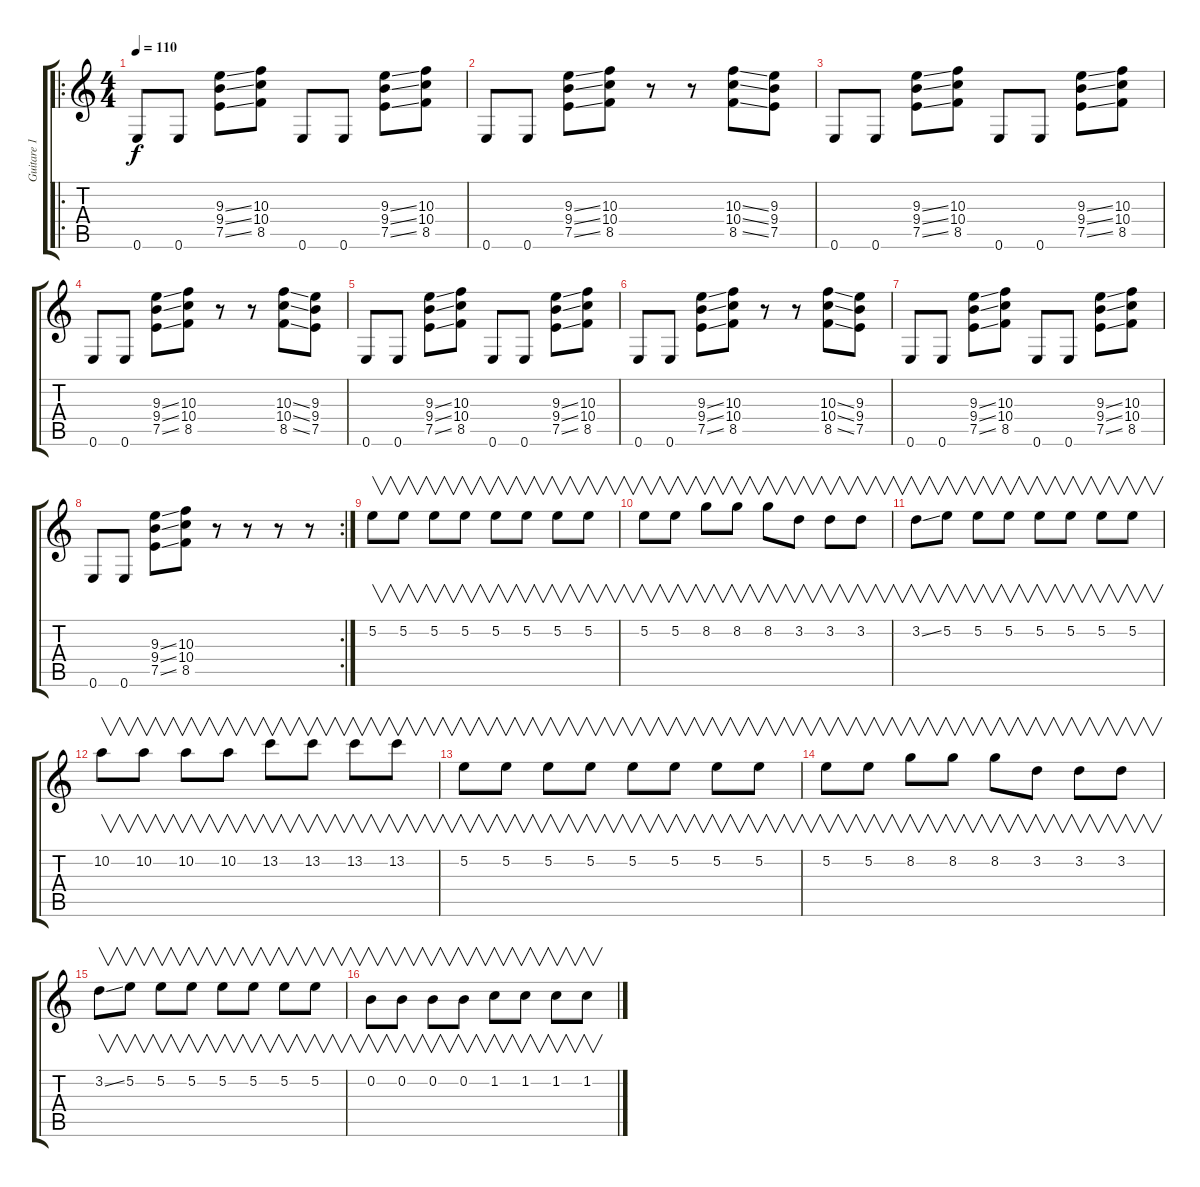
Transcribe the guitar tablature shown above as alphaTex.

\track ("Guitare 1" "Guitare 1") {instrument distortionguitar}
\staff {score tabs}
\tuning (E4 B3 G3 D3 A2 E2) {hide}
\ro
\ts (4 4)
\tempo 110
\clef g2
\ks c
0.6.8{dy f} 0.6.8 (9.3{ss} 9.4{ss} 7.5{ss}).8 (10.3 10.4 8.5).8 0.6.8 0.6.8 (9.3{ss} 9.4{ss} 7.5{ss}).8 (10.3 10.4 8.5).8 |
0.6.8 0.6.8 (9.3{ss} 9.4{ss} 7.5{ss}).8 (10.3 10.4 8.5).8 r.8 r.8 (10.3{ss} 10.4{ss} 8.5{ss}).8 (9.3 9.4 7.5).8 |
0.6.8 0.6.8 (9.3{ss} 9.4{ss} 7.5{ss}).8 (10.3 10.4 8.5).8 0.6.8 0.6.8 (9.3{ss} 9.4{ss} 7.5{ss}).8 (10.3 10.4 8.5).8 |
0.6.8 0.6.8 (9.3{ss} 9.4{ss} 7.5{ss}).8 (10.3 10.4 8.5).8 r.8 r.8 (10.3{ss} 10.4{ss} 8.5{ss}).8 (9.3 9.4 7.5).8 |
0.6.8 0.6.8 (9.3{ss} 9.4{ss} 7.5{ss}).8 (10.3 10.4 8.5).8 0.6.8 0.6.8 (9.3{ss} 9.4{ss} 7.5{ss}).8 (10.3 10.4 8.5).8 |
0.6.8 0.6.8 (9.3{ss} 9.4{ss} 7.5{ss}).8 (10.3 10.4 8.5).8 r.8 r.8 (10.3{ss} 10.4{ss} 8.5{ss}).8 (9.3 9.4 7.5).8 |
0.6.8 0.6.8 (9.3{ss} 9.4{ss} 7.5{ss}).8 (10.3 10.4 8.5).8 0.6.8 0.6.8 (9.3{ss} 9.4{ss} 7.5{ss}).8 (10.3 10.4 8.5).8 |
\rc 2
0.6.8 0.6.8 (9.3{ss} 9.4{ss} 7.5{ss}).8 (10.3 10.4 8.5).8 r.8 r.8 r.8 r.8 |
5.2.8{v} 5.2.8{v} 5.2.8{v} 5.2.8{v} 5.2.8{v} 5.2.8{v} 5.2.8{v} 5.2.8{v} |
5.2.8{v} 5.2.8{v} 8.2.8{v} 8.2.8{v} 8.2.8{v} 3.2.8{v} 3.2.8{v} 3.2.8{v} |
3.2{ss}.8{v} 5.2.8{v} 5.2.8{v} 5.2.8{v} 5.2.8{v} 5.2.8{v} 5.2.8{v} 5.2.8{v} |
10.2.8{v} 10.2.8{v} 10.2.8{v} 10.2.8{v} 13.2.8{v} 13.2.8{v} 13.2.8{v} 13.2.8{v} |
5.2.8{v} 5.2.8{v} 5.2.8{v} 5.2.8{v} 5.2.8{v} 5.2.8{v} 5.2.8{v} 5.2.8{v} |
5.2.8{v} 5.2.8{v} 8.2.8{v} 8.2.8{v} 8.2.8{v} 3.2.8{v} 3.2.8{v} 3.2.8{v} |
3.2{ss}.8{v} 5.2.8{v} 5.2.8{v} 5.2.8{v} 5.2.8{v} 5.2.8{v} 5.2.8{v} 5.2.8{v} |
0.2.8{v} 0.2.8{v} 0.2.8{v} 0.2.8{v} 1.2.8{v} 1.2.8{v} 1.2.8{v} 1.2.8{v}
